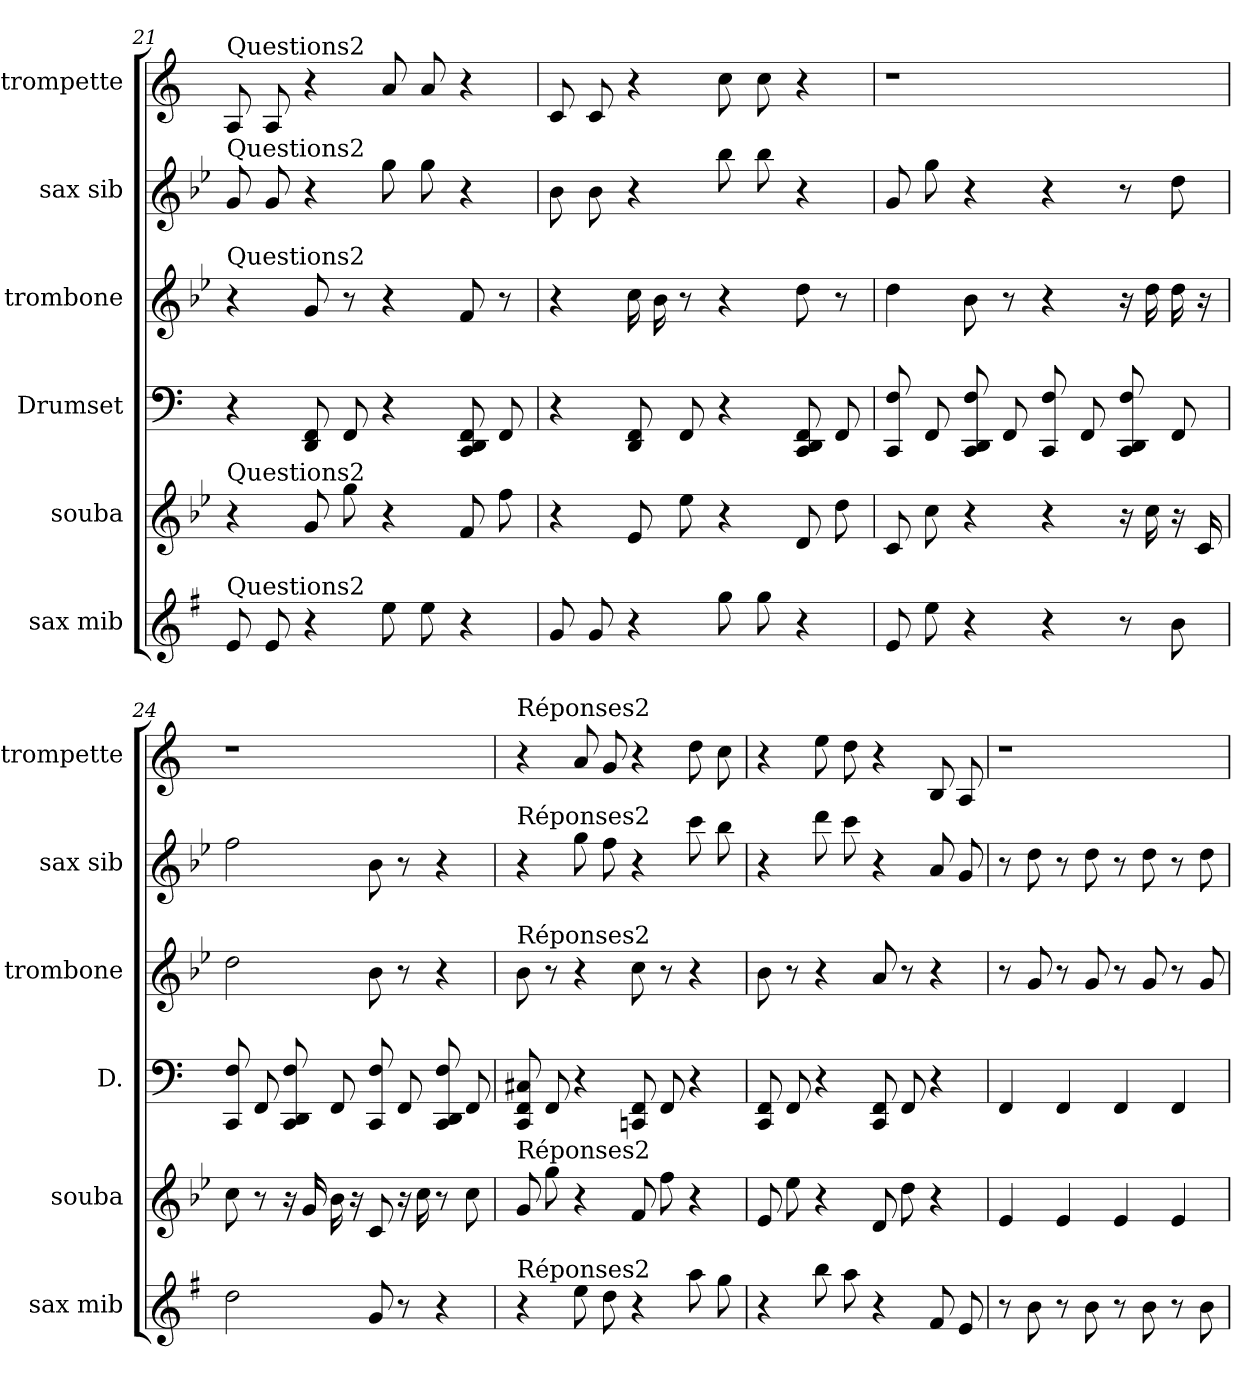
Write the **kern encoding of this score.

**kern	**kern	**kern	**kern	**kern	**kern
*part6	*part5	*part4	*part3	*part2	*part1
*staff6	*staff5	*staff4	*staff3	*staff2	*staff1
*I"sax mib	*I"souba	*I"Drumset	*I"trombone	*I"sax sib	*I"trompette
*I'sax mib	*I'souba	*I'D.	*I'trombone	*I'sax sib	*I'trompette
*clefG2	*clefG2	*clefF4	*clefG2	*clefG2	*clefG2
*ITrd-2c-3	*ITrd15c26	*	*ITrd8c14	*ITrd8c14	*ITrd1c2
*k[b-e-]	*k[b-e-]	*k[]	*k[b-e-]	*k[b-e-]	*k[b-e-]
=21	=21	=21	=21	=21	=21
!	!	!	!	!	!LO:TX:t=Questions2
!	!	!	!	!LO:TX:t=Questions2	!
!	!	!	!LO:TX:t=Questions2	!	!
!	!LO:TX:t=Questions2	!	!	!	!
!LO:TX:t=Questions2	!	!	!	!	!
8g	4r	4r	4r	8G	8G
8g	.	.	.	8G	8G
4r	8GG	8DD 8FF	8G	4r	4r
.	8G	8FF	8r	.	.
8gg	4r	4r	4r	8g	8g
8gg	.	.	.	8g	8g
4r	8FF	8CC 8DD 8FF	8F	4r	4r
.	8F	8FF	8r	.	.
=22	=22	=22	=22	=22	=22
8b-	4r	4r	4r	8B-	8B-
8b-	.	.	.	8B-	8B-
4r	8EE-	8DD 8FF	16c	4r	4r
.	.	.	16B-	.	.
.	8E-	8FF	8r	.	.
8bb-	4r	4r	4r	8b-	8b-
8bb-	.	.	.	8b-	8b-
4r	8DD	8CC 8DD 8FF	8d	4r	4r
.	8D	8FF	8r	.	.
=23	=23	=23	=23	=23	=23
8g	8CC	8CC 8F	4d	8G	1r
8gg	8C	8FF	.	8g	.
4r	4r	8CC 8DD 8F	8B-	4r	.
.	.	8FF	8r	.	.
4r	4r	8CC 8F	4r	4r	.
.	.	8FF	.	.	.
8r	16r	8CC 8DD 8F	16r	8r	.
.	16C	.	16d	.	.
8dd	16r	8FF	16d	8d	.
.	16CC	.	16r	.	.
=24	=24	=24	=24	=24	=24
2ff	8C	8CC 8F	2d	2f	1r
.	8r	8FF	.	.	.
.	16r	8CC 8DD 8F	.	.	.
.	16GG	.	.	.	.
.	16BB-	8FF	.	.	.
.	16r	.	.	.	.
8b-	8CC	8CC 8F	8B-	8B-	.
8r	16r	8FF	8r	8r	.
.	16C	.	.	.	.
4r	8r	8CC 8DD 8F	4r	4r	.
.	8C	8FF	.	.	.
=25	=25	=25	=25	=25	=25
!	!	!	!	!	!LO:TX:t=Réponses2
!	!	!	!	!LO:TX:t=Réponses2	!
!	!	!	!LO:TX:t=Réponses2	!	!
!	!LO:TX:t=Réponses2	!	!	!	!
!LO:TX:t=Réponses2	!	!	!	!	!
4r	8GG	8CC 8FF 8C#X	8B-	4r	4r
.	8G	8FF	8r	.	.
8gg	4r	4r	4r	8g	8g
8ff	.	.	.	8f	8f
4r	8FF	8CCn 8FF	8c	4r	4r
.	8F	8FF	8r	.	.
8ccc	4r	4r	4r	8cc	8cc
8bb-	.	.	.	8b-	8b-
=26	=26	=26	=26	=26	=26
4r	8EE-	8CC 8FF	8B-	4r	4r
.	8E-	8FF	8r	.	.
8ddd	4r	4r	4r	8dd	8dd
8ccc	.	.	.	8cc	8cc
4r	8DD	8CC 8FF	8A	4r	4r
.	8D	8FF	8r	.	.
8a	4r	4r	4r	8A	8A
8g	.	.	.	8G	8G
=27	=27	=27	=27	=27	=27
8r	4EE-	4FF	8r	8r	1r
8dd	.	.	8G	8d	.
8r	4EE-	4FF	8r	8r	.
8dd	.	.	8G	8d	.
8r	4EE-	4FF	8r	8r	.
8dd	.	.	8G	8d	.
8r	4EE-	4FF	8r	8r	.
8dd	.	.	8G	8d	.
=	=	=	=	=	=
*-	*-	*-	*-	*-	*-
